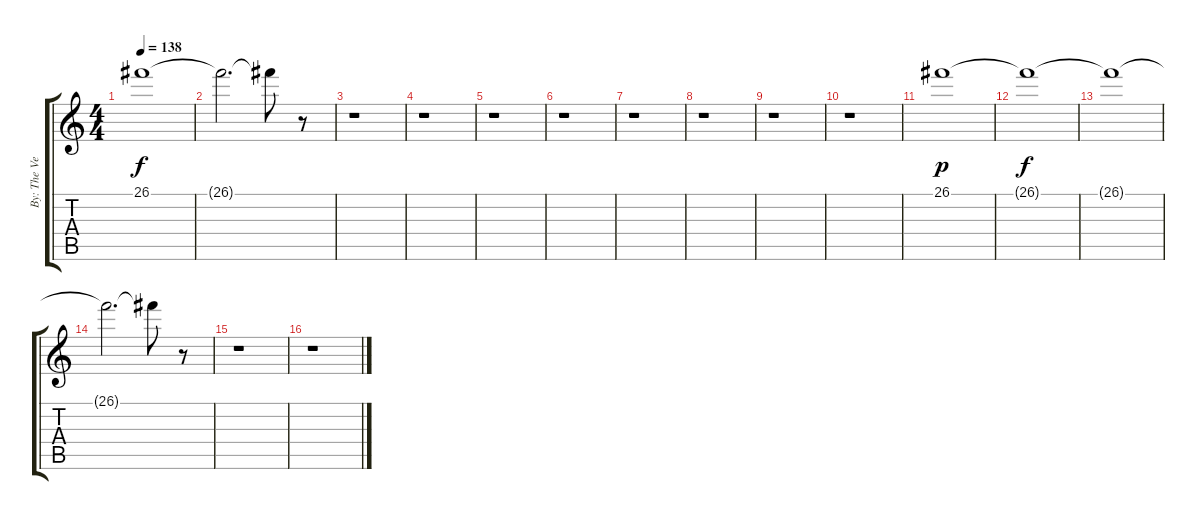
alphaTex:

\track ("By: The Vengaboys" "By: The Ve") {instrument stringensemble1}
\staff {score tabs}
\tuning (E4 B3 G3 D3 A2 E2) {hide}
\ts (4 4)
\tempo 138
\clef g2
\ks c
26.1{t}.1{dy f} |
26.1{t}.2{d} 26.1{t}.8 r.8 |
r.1 |
r.1 |
r.1 |
r.1 |
r.1 |
r.1 |
r.1 |
r.1 |
26.1.1{dy p} |
26.1{t}.1{dy f} |
26.1{t}.1 |
26.1{t}.2{d} 26.1{t}.8 r.8 |
r.1 |
r.1
